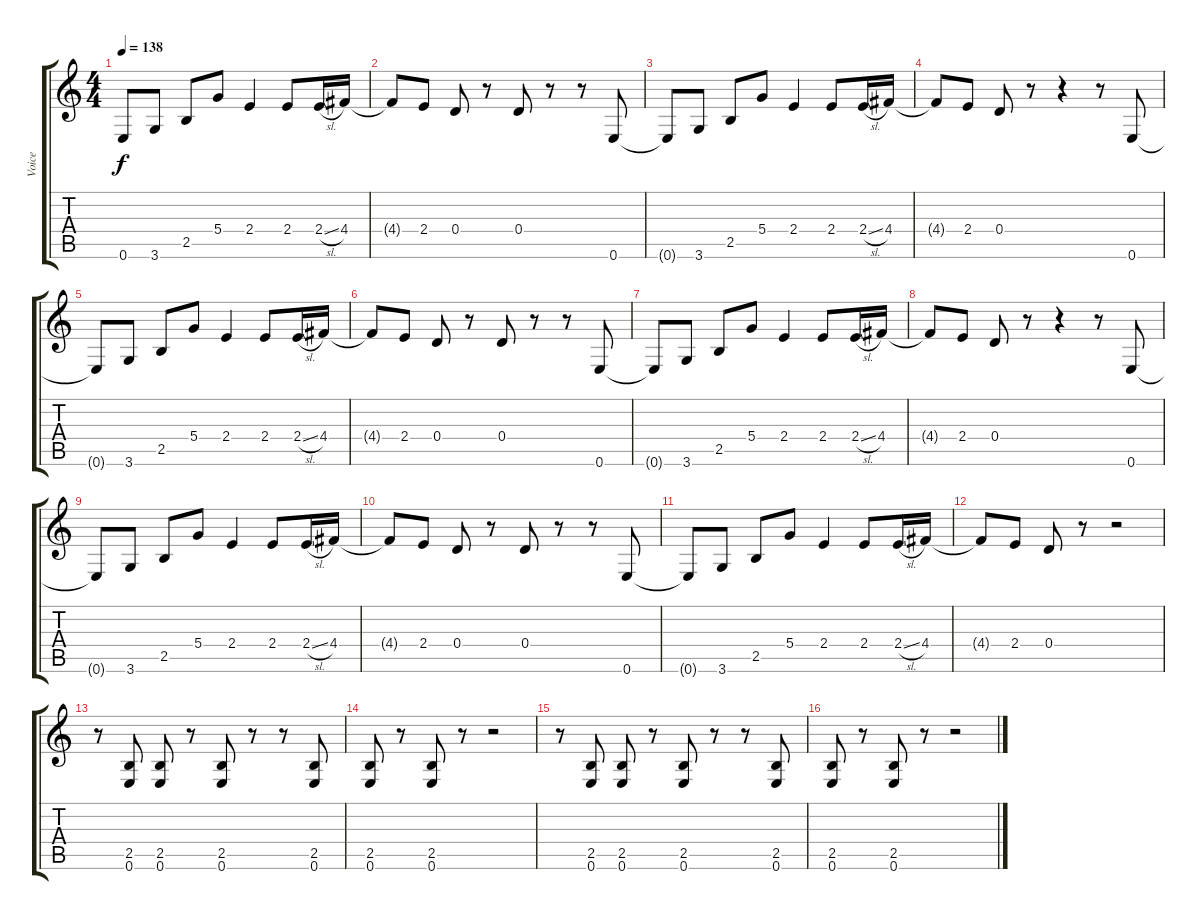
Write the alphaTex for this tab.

\track ("Voice" "Voice") {instrument distortionguitar}
\staff {score tabs}
\tuning (E4 B3 G3 D3 A2 E2) {hide}
\ts (4 4)
\tempo 138
\clef g2
\ks c
0.6{t}.8{dy f} 3.6.8 2.5.8 5.4.8 2.4.4 2.4.8 2.4{sl}.16 4.4.16 |
4.4{t}.8 2.4.8 0.4.8 r.8 0.4.8 r.8 r.8 0.6.8 |
0.6{t}.8 3.6.8 2.5.8 5.4.8 2.4.4 2.4.8 2.4{sl}.16 4.4.16 |
4.4{t}.8 2.4.8 0.4.8 r.8 r.4 r.8 0.6.8 |
0.6{t}.8 3.6.8 2.5.8 5.4.8 2.4.4 2.4.8 2.4{sl}.16 4.4.16 |
4.4{t}.8 2.4.8 0.4.8 r.8 0.4.8 r.8 r.8 0.6.8 |
0.6{t}.8 3.6.8 2.5.8 5.4.8 2.4.4 2.4.8 2.4{sl}.16 4.4.16 |
4.4{t}.8 2.4.8 0.4.8 r.8 r.4 r.8 0.6.8 |
0.6{t}.8 3.6.8 2.5.8 5.4.8 2.4.4 2.4.8 2.4{sl}.16 4.4.16 |
4.4{t}.8 2.4.8 0.4.8 r.8 0.4.8 r.8 r.8 0.6.8 |
0.6{t}.8 3.6.8 2.5.8 5.4.8 2.4.4 2.4.8 2.4{sl}.16 4.4.16 |
4.4{t}.8 2.4.8 0.4.8 r.8 r.2 |
r.8 (2.5 0.6).8 (2.5 0.6).8 r.8 (2.5 0.6).8 r.8 r.8 (2.5 0.6).8 |
(2.5 0.6).8 r.8 (2.5 0.6).8 r.8 r.2 |
r.8 (2.5 0.6).8 (2.5 0.6).8 r.8 (2.5 0.6).8 r.8 r.8 (2.5 0.6).8 |
(2.5 0.6).8 r.8 (2.5 0.6).8 r.8 r.2
